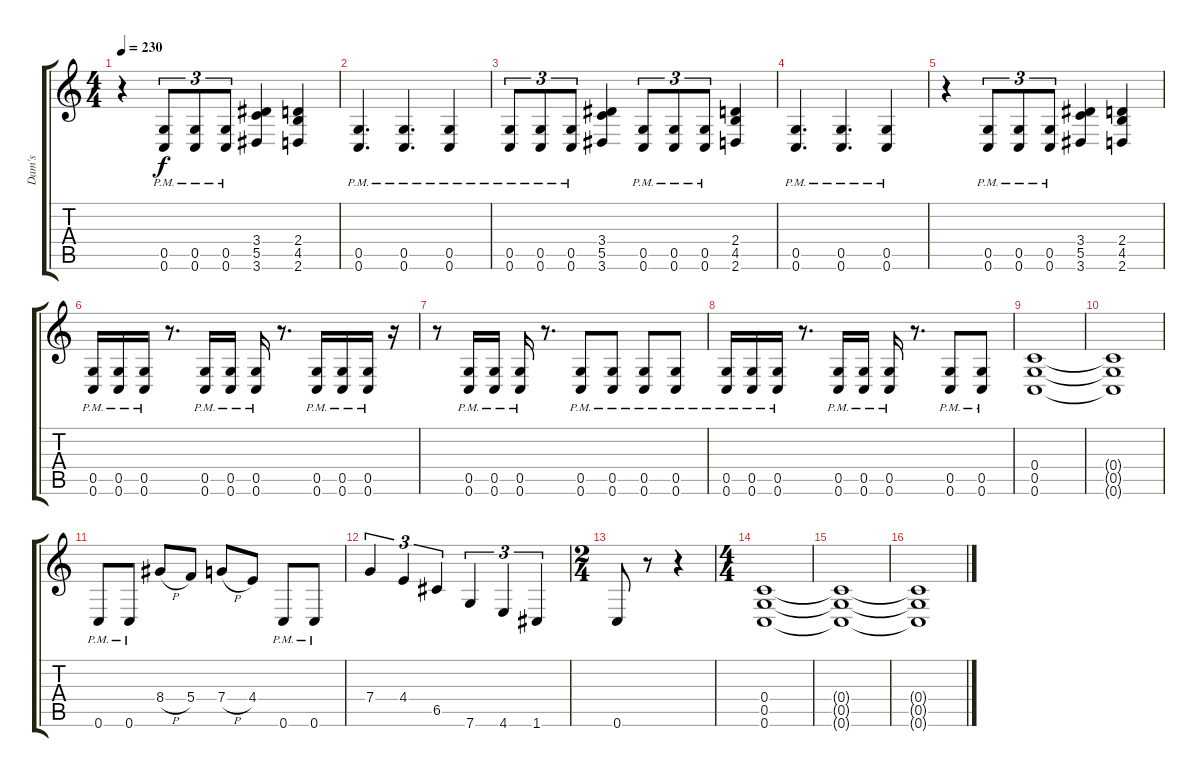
\track ("Dam's" "Dam's") {instrument distortionguitar}
\staff {score tabs}
\tuning (D4 A3 F3 C3 G2 C2) {hide}
\ts (4 4)
\tempo 230
\clef g2
\ks c
r.4{dy f} (0.5{pm} 0.6{pm}).8{tu (3 2)} (0.5{pm} 0.6{pm}).8{tu (3 2)} (0.5{pm} 0.6{pm}).8{tu (3 2)} (3.4 5.5 3.6).4 (2.4 4.5 2.6).4 |
(0.5{pm} 0.6{pm}).4{d} (0.5{pm} 0.6{pm}).4{d} (0.5{pm} 0.6{pm}).4 |
(0.5{pm} 0.6{pm}).8{tu (3 2)} (0.5{pm} 0.6{pm}).8{tu (3 2)} (0.5{pm} 0.6{pm}).8{tu (3 2)} (3.4 5.5 3.6).4 (0.5{pm} 0.6{pm}).8{tu (3 2)} (0.5{pm} 0.6{pm}).8{tu (3 2)} (0.5{pm} 0.6{pm}).8{tu (3 2)} (2.4 4.5 2.6).4 |
(0.5{pm} 0.6{pm}).4{d} (0.5{pm} 0.6{pm}).4{d} (0.5{pm} 0.6{pm}).4 |
r.4 (0.5{pm} 0.6{pm}).8{tu (3 2)} (0.5{pm} 0.6{pm}).8{tu (3 2)} (0.5{pm} 0.6{pm}).8{tu (3 2)} (3.4 5.5 3.6).4 (2.4 4.5 2.6).4 |
(0.5{pm} 0.6{pm}).16 (0.5{pm} 0.6{pm}).16 (0.5{pm} 0.6{pm}).16 r.8{d} (0.5{pm} 0.6{pm}).16 (0.5{pm} 0.6{pm}).16 (0.5{pm} 0.6{pm}).16 r.8{d} (0.5{pm} 0.6{pm}).16 (0.5{pm} 0.6{pm}).16 (0.5{pm} 0.6{pm}).16 r.16 |
r.8 (0.5{pm} 0.6{pm}).16 (0.5{pm} 0.6{pm}).16 (0.5{pm} 0.6{pm}).16 r.8{d} (0.5{pm} 0.6{pm}).8 (0.5{pm} 0.6{pm}).8 (0.5{pm} 0.6{pm}).8 (0.5{pm} 0.6{pm}).8 |
(0.5{pm} 0.6{pm}).16 (0.5{pm} 0.6{pm}).16 (0.5{pm} 0.6{pm}).16 r.8{d} (0.5{pm} 0.6{pm}).16 (0.5{pm} 0.6{pm}).16 (0.5{pm} 0.6{pm}).16 r.8{d} (0.5{pm} 0.6{pm}).8 (0.5{pm} 0.6{pm}).8 |
(0.4 0.5 0.6).1 |
(0.4{t} 0.5{t} 0.6{t}).1 |
0.6{pm}.8 0.6{pm}.8 8.4{h}.8 5.4.8 7.4{h}.8 4.4.8 0.6{pm}.8 0.6{pm}.8 |
7.4.4{tu (3 2)} 4.4.4{tu (3 2)} 6.5.4{tu (3 2)} 7.6.4{tu (3 2)} 4.6.4{tu (3 2)} 1.6.4{tu (3 2)} |
\ts (2 4)
0.6.8 r.8 r.4 |
\ts (4 4)
(0.4 0.5 0.6).1 |
(0.4{t} 0.5{t} 0.6{t}).1 |
(0.4{t} 0.5{t} 0.6{t}).1
